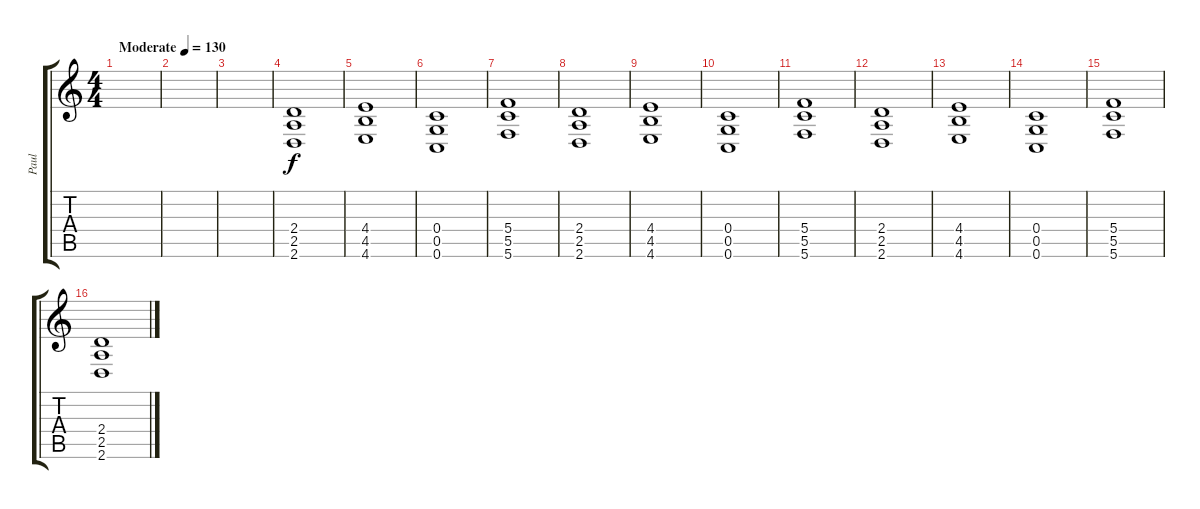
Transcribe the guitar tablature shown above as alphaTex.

\track ("Paul" "Paul") {instrument overdrivenguitar}
\staff {score tabs}
\tuning (D4 A3 F3 C3 G2 C2) {hide}
\ts (4 4)
\tempo (130 "Moderate")
\clef g2
\ks c
|
|
|
(2.4 2.5 2.6).1 |
(4.4 4.5 4.6).1 |
(0.4 0.5 0.6).1 |
(5.4 5.5 5.6).1 |
(2.4 2.5 2.6).1 |
(4.4 4.5 4.6).1 |
(0.4 0.5 0.6).1 |
(5.4 5.5 5.6).1 |
(2.4 2.5 2.6).1 |
(4.4 4.5 4.6).1 |
(0.4 0.5 0.6).1 |
(5.4 5.5 5.6).1 |
(2.4 2.5 2.6).1
